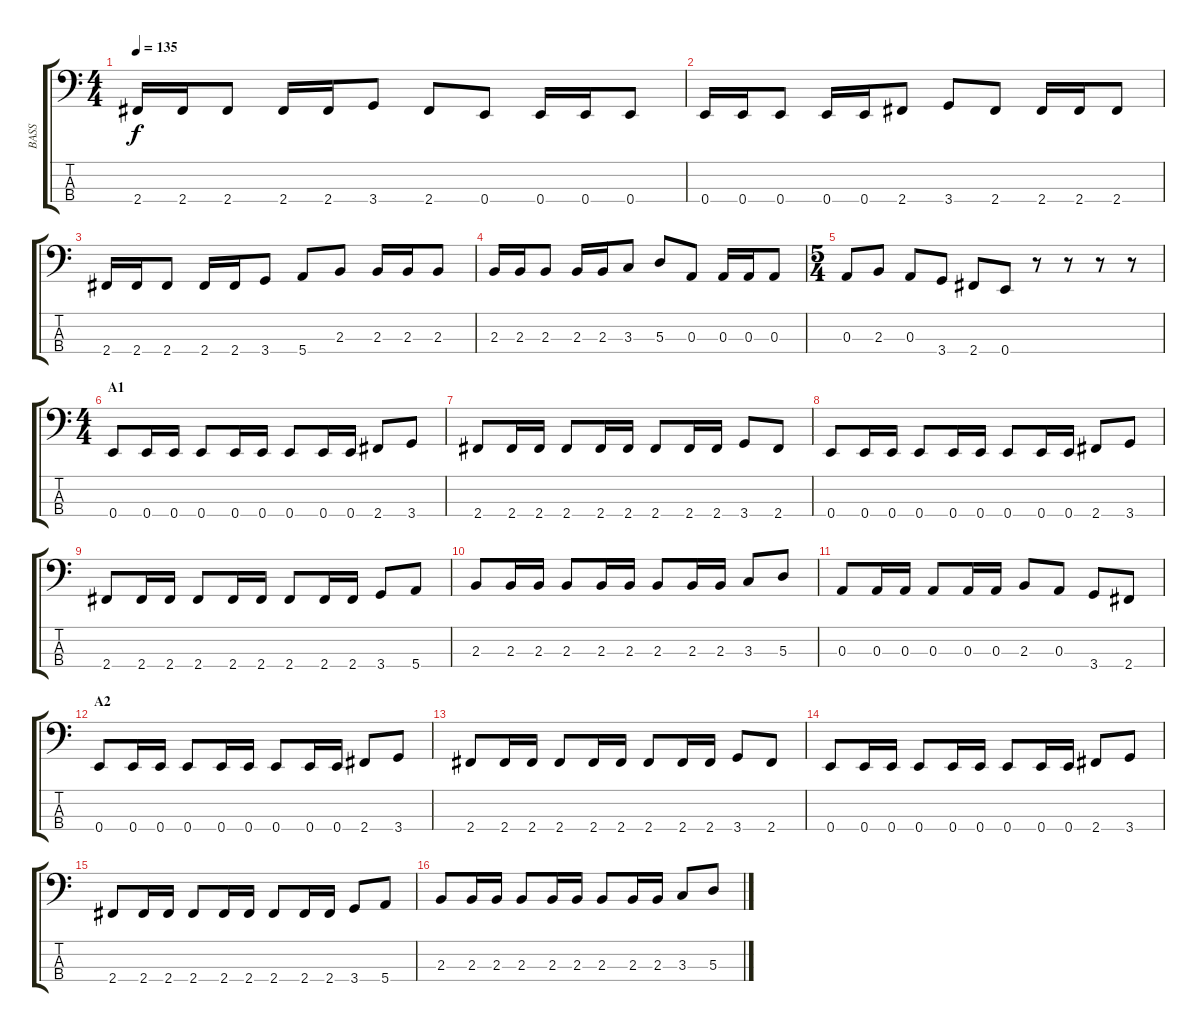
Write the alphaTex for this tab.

\track ("BASS" "BASS") {instrument synthbass2}
\staff {score tabs}
\tuning (G2 D2 A1 E1) {hide}
\ts (4 4)
\tempo 135
\clef f4
\ks c
2.4.16{dy f} 2.4.16 2.4.8 2.4.16 2.4.16 3.4.8 2.4.8 0.4.8 0.4.16 0.4.16 0.4.8 |
0.4.16 0.4.16 0.4.8 0.4.16 0.4.16 2.4.8 3.4.8 2.4.8 2.4.16 2.4.16 2.4.8 |
2.4.16 2.4.16 2.4.8 2.4.16 2.4.16 3.4.8 5.4.8 2.3.8 2.3.16 2.3.16 2.3.8 |
2.3.16 2.3.16 2.3.8 2.3.16 2.3.16 3.3.8 5.3.8 0.3.8 0.3.16 0.3.16 0.3.8 |
\ts (5 4)
0.3.8 2.3.8 0.3.8 3.4.8 2.4.8 0.4.8 r.8 r.8 r.8 r.8 |
\ts (4 4)
\section ("" "A1")
0.4.8 0.4.16 0.4.16 0.4.8 0.4.16 0.4.16 0.4.8 0.4.16 0.4.16 2.4.8 3.4.8 |
2.4.8 2.4.16 2.4.16 2.4.8 2.4.16 2.4.16 2.4.8 2.4.16 2.4.16 3.4.8 2.4.8 |
0.4.8 0.4.16 0.4.16 0.4.8 0.4.16 0.4.16 0.4.8 0.4.16 0.4.16 2.4.8 3.4.8 |
2.4.8 2.4.16 2.4.16 2.4.8 2.4.16 2.4.16 2.4.8 2.4.16 2.4.16 3.4.8 5.4.8 |
2.3.8 2.3.16 2.3.16 2.3.8 2.3.16 2.3.16 2.3.8 2.3.16 2.3.16 3.3.8 5.3.8 |
0.3.8 0.3.16 0.3.16 0.3.8 0.3.16 0.3.16 2.3.8 0.3.8 3.4.8 2.4.8 |
\section ("" "A2")
0.4.8 0.4.16 0.4.16 0.4.8 0.4.16 0.4.16 0.4.8 0.4.16 0.4.16 2.4.8 3.4.8 |
2.4.8 2.4.16 2.4.16 2.4.8 2.4.16 2.4.16 2.4.8 2.4.16 2.4.16 3.4.8 2.4.8 |
0.4.8 0.4.16 0.4.16 0.4.8 0.4.16 0.4.16 0.4.8 0.4.16 0.4.16 2.4.8 3.4.8 |
2.4.8 2.4.16 2.4.16 2.4.8 2.4.16 2.4.16 2.4.8 2.4.16 2.4.16 3.4.8 5.4.8 |
2.3.8 2.3.16 2.3.16 2.3.8 2.3.16 2.3.16 2.3.8 2.3.16 2.3.16 3.3.8 5.3.8
